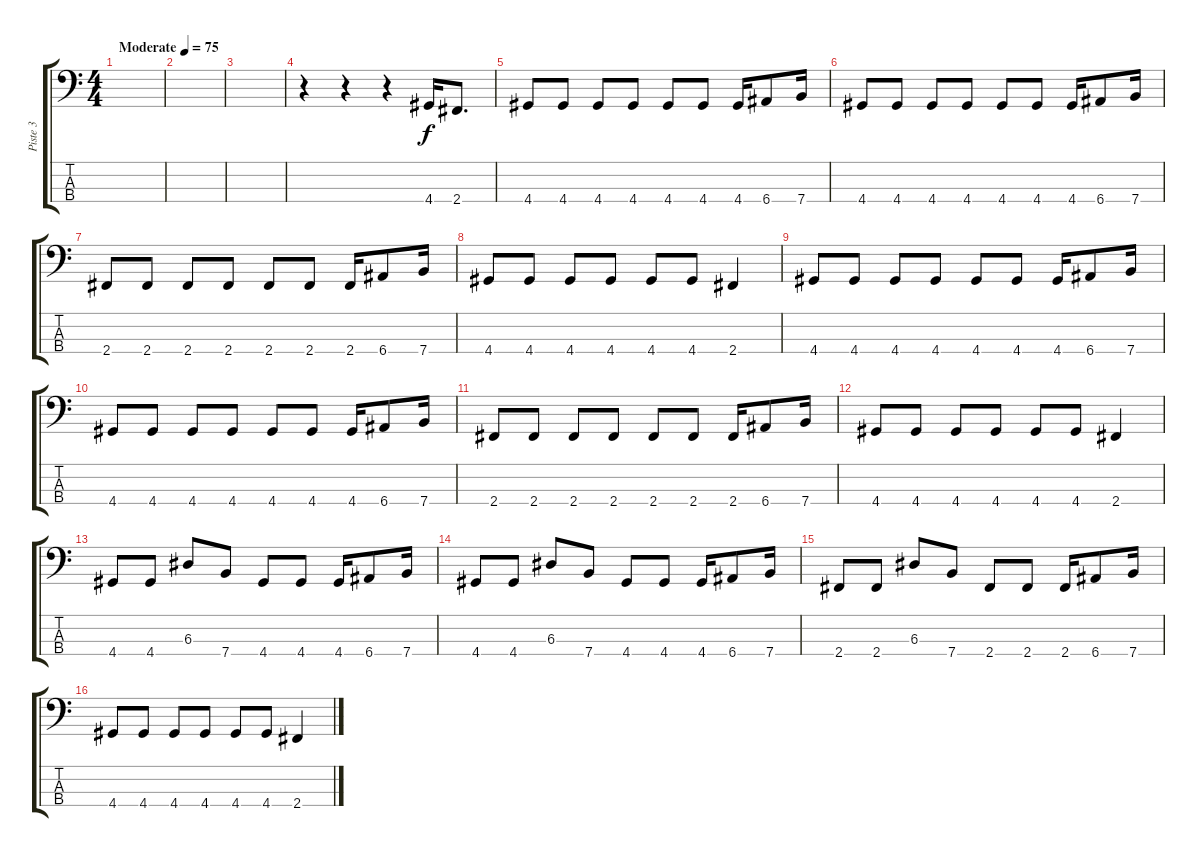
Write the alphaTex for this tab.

\track ("Piste 3" "Piste 3") {instrument electricbassfinger}
\staff {score tabs}
\tuning (G2 D2 A1 E1) {hide}
\ts (4 4)
\tempo (75 "Moderate")
\clef f4
\ks c
|
|
|
r.4 r.4 r.4 4.4.16 2.4.8{d} |
4.4.8 4.4.8 4.4.8 4.4.8 4.4.8 4.4.8 4.4.16 6.4.8 7.4.16 |
4.4.8 4.4.8 4.4.8 4.4.8 4.4.8 4.4.8 4.4.16 6.4.8 7.4.16 |
2.4.8 2.4.8 2.4.8 2.4.8 2.4.8 2.4.8 2.4.16 6.4.8 7.4.16 |
4.4.8 4.4.8 4.4.8 4.4.8 4.4.8 4.4.8 2.4.4 |
4.4.8 4.4.8 4.4.8 4.4.8 4.4.8 4.4.8 4.4.16 6.4.8 7.4.16 |
4.4.8 4.4.8 4.4.8 4.4.8 4.4.8 4.4.8 4.4.16 6.4.8 7.4.16 |
2.4.8 2.4.8 2.4.8 2.4.8 2.4.8 2.4.8 2.4.16 6.4.8 7.4.16 |
4.4.8 4.4.8 4.4.8 4.4.8 4.4.8 4.4.8 2.4.4 |
4.4.8 4.4.8 6.3.8 7.4.8 4.4.8 4.4.8 4.4.16 6.4.8 7.4.16 |
4.4.8 4.4.8 6.3.8 7.4.8 4.4.8 4.4.8 4.4.16 6.4.8 7.4.16 |
2.4.8 2.4.8 6.3.8 7.4.8 2.4.8 2.4.8 2.4.16 6.4.8 7.4.16 |
4.4.8 4.4.8 4.4.8 4.4.8 4.4.8 4.4.8 2.4.4
